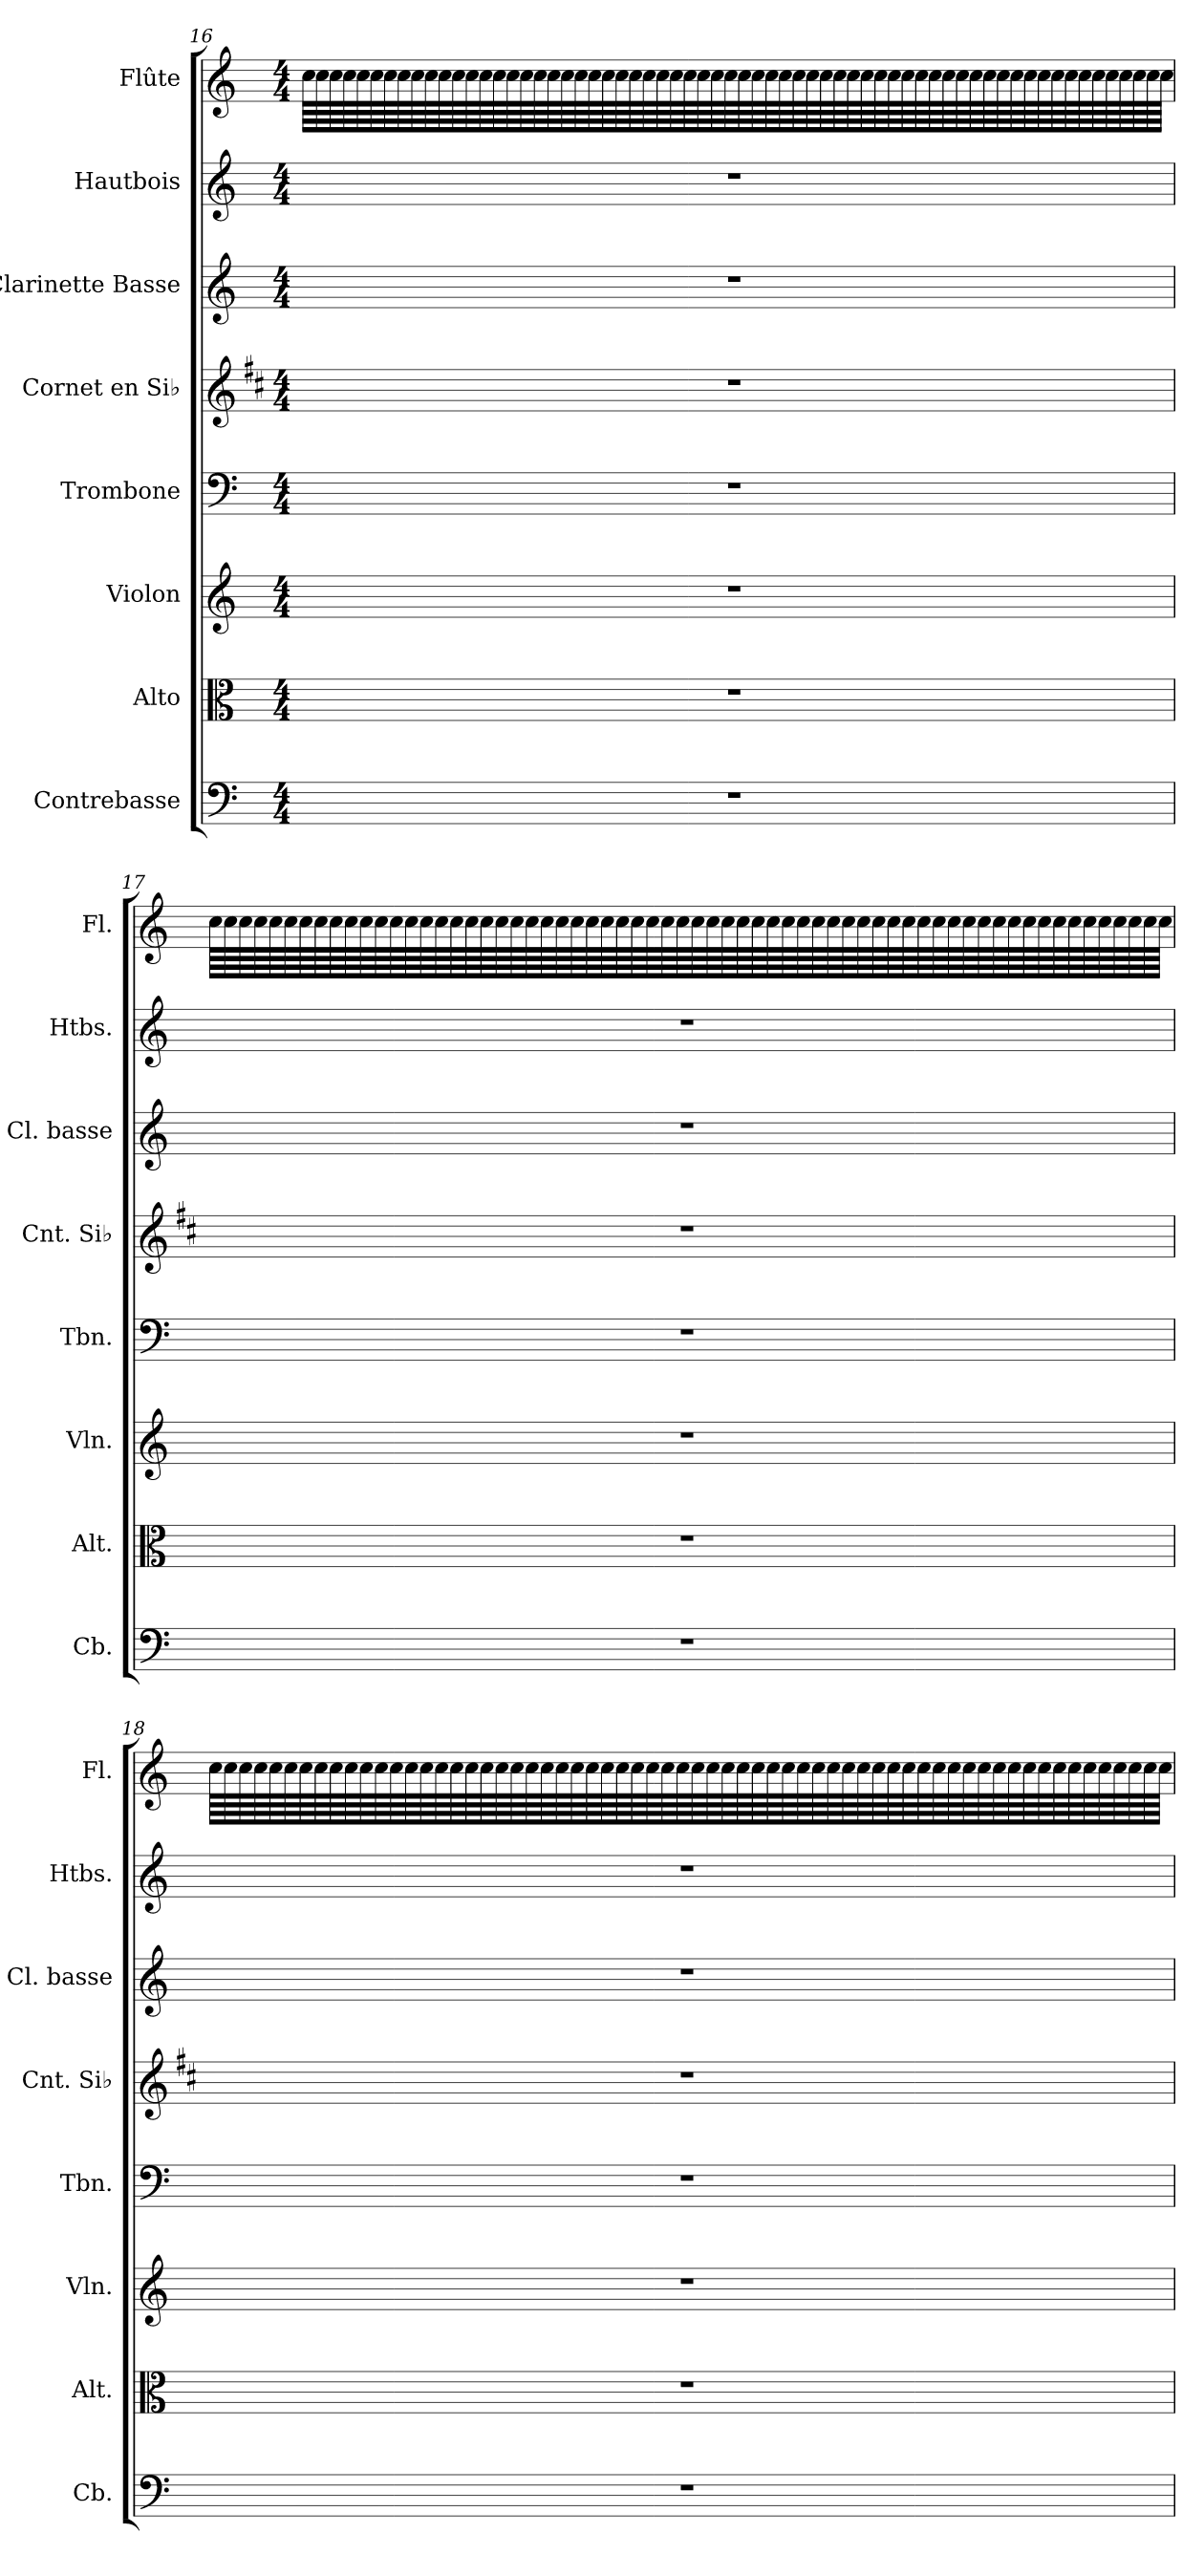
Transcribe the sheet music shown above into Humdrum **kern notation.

**kern	**kern	**kern	**kern	**kern	**kern	**kern	**kern
*part8	*part7	*part6	*part5	*part4	*part3	*part2	*part1
*staff8	*staff7	*staff6	*staff5	*staff4	*staff3	*staff2	*staff1
*I"Contrebasse	*I"Alto	*I"Violon	*I"Trombone	*I"Cornet en Si♭	*I"Clarinette Basse	*I"Hautbois	*I"Flûte
*I'Cb.	*I'Alt.	*I'Vln.	*I'Tbn.	*I'Cnt. Si♭	*I'Cl. basse	*I'Htbs.	*I'Fl.
!!LO:PB:g=z
*clefF4	*clefC3	*clefG2	*clefF4	*clefG2	*clefG2	*clefG2	*clefG2
*ITrd7c12	*	*	*	*ITrd1c2	*ITrd8c14	*	*
*k[]	*k[]	*k[]	*k[]	*k[]	*k[]	*k[]	*k[]
*M4/4	*M4/4	*M4/4	*M4/4	*M4/4	*M4/4	*M4/4	*M4/4
=16	=16	=16	=16	=16	=16	=16	=16
1r	1r	1r	1r	1r	1r	1r	64cc\LLLL
.	.	.	.	.	.	.	64cc\
.	.	.	.	.	.	.	64cc\
.	.	.	.	.	.	.	64cc\
.	.	.	.	.	.	.	64cc\
.	.	.	.	.	.	.	64cc\
.	.	.	.	.	.	.	64cc\
.	.	.	.	.	.	.	64cc\
.	.	.	.	.	.	.	64cc\
.	.	.	.	.	.	.	64cc\
.	.	.	.	.	.	.	64cc\
.	.	.	.	.	.	.	64cc\
.	.	.	.	.	.	.	64cc\
.	.	.	.	.	.	.	64cc\
.	.	.	.	.	.	.	64cc\
.	.	.	.	.	.	.	64cc\
.	.	.	.	.	.	.	64cc\
.	.	.	.	.	.	.	64cc\
.	.	.	.	.	.	.	64cc\
.	.	.	.	.	.	.	64cc\
.	.	.	.	.	.	.	64cc\
.	.	.	.	.	.	.	64cc\
.	.	.	.	.	.	.	64cc\
.	.	.	.	.	.	.	64cc\
.	.	.	.	.	.	.	64cc\
.	.	.	.	.	.	.	64cc\
.	.	.	.	.	.	.	64cc\
.	.	.	.	.	.	.	64cc\
.	.	.	.	.	.	.	64cc\
.	.	.	.	.	.	.	64cc\
.	.	.	.	.	.	.	64cc\
.	.	.	.	.	.	.	64cc\
.	.	.	.	.	.	.	64cc\
.	.	.	.	.	.	.	64cc\
.	.	.	.	.	.	.	64cc\
.	.	.	.	.	.	.	64cc\
.	.	.	.	.	.	.	64cc\
.	.	.	.	.	.	.	64cc\
.	.	.	.	.	.	.	64cc\
.	.	.	.	.	.	.	64cc\
.	.	.	.	.	.	.	64cc\
.	.	.	.	.	.	.	64cc\
.	.	.	.	.	.	.	64cc\
.	.	.	.	.	.	.	64cc\
.	.	.	.	.	.	.	64cc\
.	.	.	.	.	.	.	64cc\
.	.	.	.	.	.	.	64cc\
.	.	.	.	.	.	.	64cc\
.	.	.	.	.	.	.	64cc\
.	.	.	.	.	.	.	64cc\
.	.	.	.	.	.	.	64cc\
.	.	.	.	.	.	.	64cc\
.	.	.	.	.	.	.	64cc\
.	.	.	.	.	.	.	64cc\
.	.	.	.	.	.	.	64cc\
.	.	.	.	.	.	.	64cc\
.	.	.	.	.	.	.	64cc\
.	.	.	.	.	.	.	64cc\
.	.	.	.	.	.	.	64cc\
.	.	.	.	.	.	.	64cc\
.	.	.	.	.	.	.	64cc\
.	.	.	.	.	.	.	64cc\
.	.	.	.	.	.	.	64cc\
.	.	.	.	.	.	.	64cc\JJJJ
!!LO:PB:g=z
=17	=17	=17	=17	=17	=17	=17	=17
1r	1r	1r	1r	1r	1r	1r	64cc\LLLL
.	.	.	.	.	.	.	64cc\
.	.	.	.	.	.	.	64cc\
.	.	.	.	.	.	.	64cc\
.	.	.	.	.	.	.	64cc\
.	.	.	.	.	.	.	64cc\
.	.	.	.	.	.	.	64cc\
.	.	.	.	.	.	.	64cc\
.	.	.	.	.	.	.	64cc\
.	.	.	.	.	.	.	64cc\
.	.	.	.	.	.	.	64cc\
.	.	.	.	.	.	.	64cc\
.	.	.	.	.	.	.	64cc\
.	.	.	.	.	.	.	64cc\
.	.	.	.	.	.	.	64cc\
.	.	.	.	.	.	.	64cc\
.	.	.	.	.	.	.	64cc\
.	.	.	.	.	.	.	64cc\
.	.	.	.	.	.	.	64cc\
.	.	.	.	.	.	.	64cc\
.	.	.	.	.	.	.	64cc\
.	.	.	.	.	.	.	64cc\
.	.	.	.	.	.	.	64cc\
.	.	.	.	.	.	.	64cc\
.	.	.	.	.	.	.	64cc\
.	.	.	.	.	.	.	64cc\
.	.	.	.	.	.	.	64cc\
.	.	.	.	.	.	.	64cc\
.	.	.	.	.	.	.	64cc\
.	.	.	.	.	.	.	64cc\
.	.	.	.	.	.	.	64cc\
.	.	.	.	.	.	.	64cc\
.	.	.	.	.	.	.	64cc\
.	.	.	.	.	.	.	64cc\
.	.	.	.	.	.	.	64cc\
.	.	.	.	.	.	.	64cc\
.	.	.	.	.	.	.	64cc\
.	.	.	.	.	.	.	64cc\
.	.	.	.	.	.	.	64cc\
.	.	.	.	.	.	.	64cc\
.	.	.	.	.	.	.	64cc\
.	.	.	.	.	.	.	64cc\
.	.	.	.	.	.	.	64cc\
.	.	.	.	.	.	.	64cc\
.	.	.	.	.	.	.	64cc\
.	.	.	.	.	.	.	64cc\
.	.	.	.	.	.	.	64cc\
.	.	.	.	.	.	.	64cc\
.	.	.	.	.	.	.	64cc\
.	.	.	.	.	.	.	64cc\
.	.	.	.	.	.	.	64cc\
.	.	.	.	.	.	.	64cc\
.	.	.	.	.	.	.	64cc\
.	.	.	.	.	.	.	64cc\
.	.	.	.	.	.	.	64cc\
.	.	.	.	.	.	.	64cc\
.	.	.	.	.	.	.	64cc\
.	.	.	.	.	.	.	64cc\
.	.	.	.	.	.	.	64cc\
.	.	.	.	.	.	.	64cc\
.	.	.	.	.	.	.	64cc\
.	.	.	.	.	.	.	64cc\
.	.	.	.	.	.	.	64cc\
.	.	.	.	.	.	.	64cc\JJJJ
!!LO:PB:g=z
=18	=18	=18	=18	=18	=18	=18	=18
1r	1r	1r	1r	1r	1r	1r	64cc\LLLL
.	.	.	.	.	.	.	64cc\
.	.	.	.	.	.	.	64cc\
.	.	.	.	.	.	.	64cc\
.	.	.	.	.	.	.	64cc\
.	.	.	.	.	.	.	64cc\
.	.	.	.	.	.	.	64cc\
.	.	.	.	.	.	.	64cc\
.	.	.	.	.	.	.	64cc\
.	.	.	.	.	.	.	64cc\
.	.	.	.	.	.	.	64cc\
.	.	.	.	.	.	.	64cc\
.	.	.	.	.	.	.	64cc\
.	.	.	.	.	.	.	64cc\
.	.	.	.	.	.	.	64cc\
.	.	.	.	.	.	.	64cc\
.	.	.	.	.	.	.	64cc\
.	.	.	.	.	.	.	64cc\
.	.	.	.	.	.	.	64cc\
.	.	.	.	.	.	.	64cc\
.	.	.	.	.	.	.	64cc\
.	.	.	.	.	.	.	64cc\
.	.	.	.	.	.	.	64cc\
.	.	.	.	.	.	.	64cc\
.	.	.	.	.	.	.	64cc\
.	.	.	.	.	.	.	64cc\
.	.	.	.	.	.	.	64cc\
.	.	.	.	.	.	.	64cc\
.	.	.	.	.	.	.	64cc\
.	.	.	.	.	.	.	64cc\
.	.	.	.	.	.	.	64cc\
.	.	.	.	.	.	.	64cc\
.	.	.	.	.	.	.	64cc\
.	.	.	.	.	.	.	64cc\
.	.	.	.	.	.	.	64cc\
.	.	.	.	.	.	.	64cc\
.	.	.	.	.	.	.	64cc\
.	.	.	.	.	.	.	64cc\
.	.	.	.	.	.	.	64cc\
.	.	.	.	.	.	.	64cc\
.	.	.	.	.	.	.	64cc\
.	.	.	.	.	.	.	64cc\
.	.	.	.	.	.	.	64cc\
.	.	.	.	.	.	.	64cc\
.	.	.	.	.	.	.	64cc\
.	.	.	.	.	.	.	64cc\
.	.	.	.	.	.	.	64cc\
.	.	.	.	.	.	.	64cc\
.	.	.	.	.	.	.	64cc\
.	.	.	.	.	.	.	64cc\
.	.	.	.	.	.	.	64cc\
.	.	.	.	.	.	.	64cc\
.	.	.	.	.	.	.	64cc\
.	.	.	.	.	.	.	64cc\
.	.	.	.	.	.	.	64cc\
.	.	.	.	.	.	.	64cc\
.	.	.	.	.	.	.	64cc\
.	.	.	.	.	.	.	64cc\
.	.	.	.	.	.	.	64cc\
.	.	.	.	.	.	.	64cc\
.	.	.	.	.	.	.	64cc\
.	.	.	.	.	.	.	64cc\
.	.	.	.	.	.	.	64cc\
.	.	.	.	.	.	.	64cc\JJJJ
=	=	=	=	=	=	=	=
*-	*-	*-	*-	*-	*-	*-	*-
